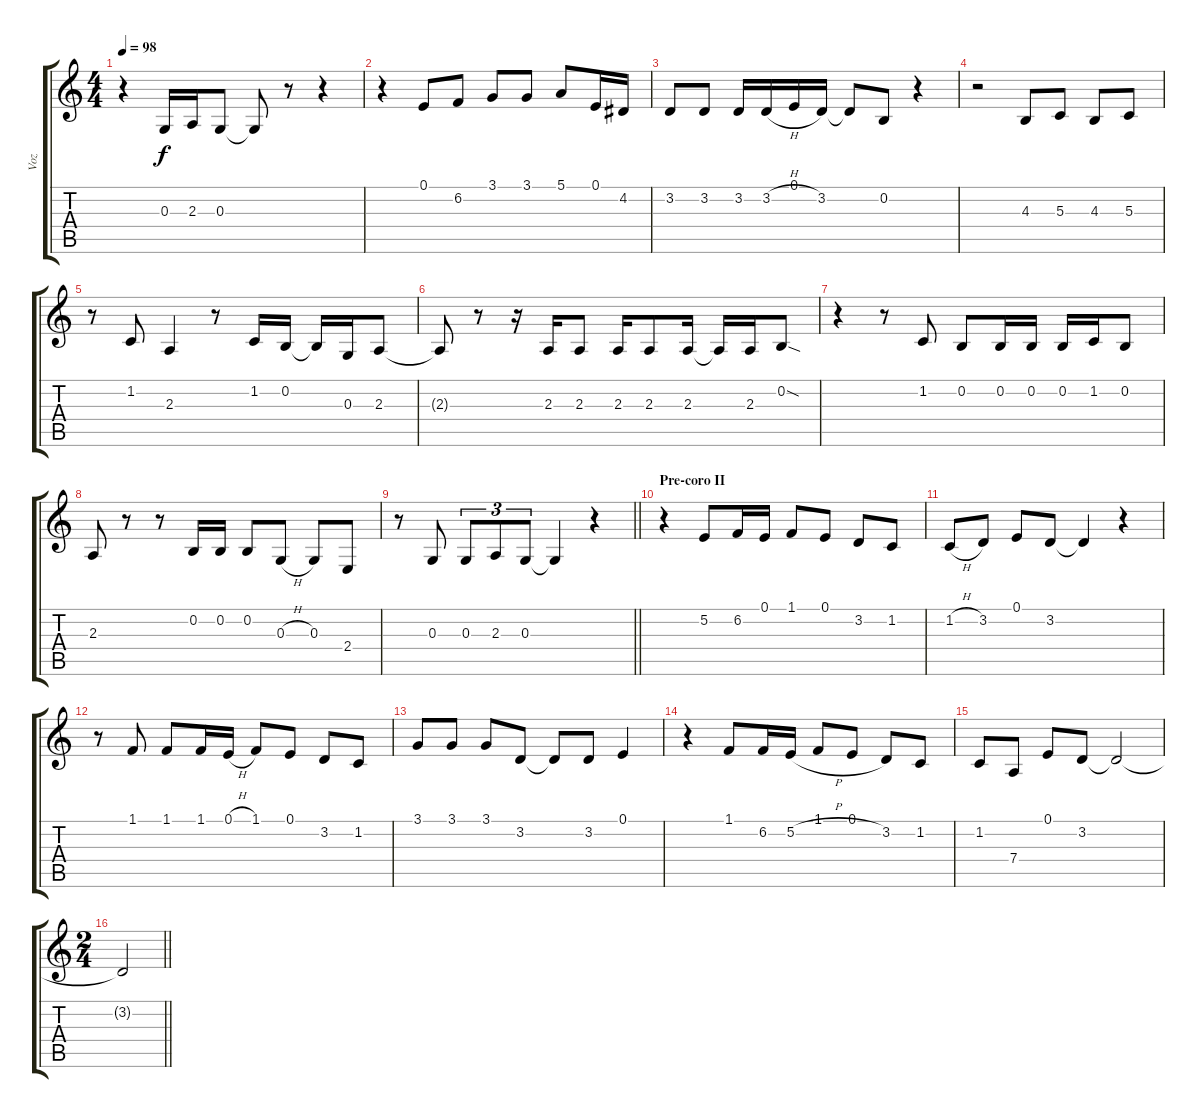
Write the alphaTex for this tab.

\track ("Voz" "Voz") {instrument stringensemble1}
\staff {score tabs}
\tuning (E4 B3 G3 D3 A2 E2) {hide}
\ts (4 4)
\tempo 98
\clef g2
\ks aminor
r.4{dy f} 0.3.16 2.3.16 0.3.8 0.3{t}.8 r.8 r.4 |
r.4 0.1.8 6.2.8 3.1.8 3.1.8 5.1.8 0.1.16 4.2.16 |
3.2.8 3.2.8 3.2.16 3.2{h}.16 0.1.16 3.2.16 3.2{t}.8 0.2.8 r.4 |
r.2 4.3.8 5.3.8 4.3.8 5.3.8 |
r.8 1.2.8 2.3.4 r.8 1.2.16 0.2.16 0.2{t}.16 0.3.16 2.3.8 |
2.3{t}.8 r.8 r.16 2.3.16 2.3.8 2.3.16 2.3.8 2.3.16 2.3{t}.16 2.3.16 0.2{sod}.8 |
r.4 r.8 1.2.8 0.2.8 0.2.16 0.2.16 0.2.16 1.2.16 0.2.8 |
2.3.8 r.8 r.8 0.2.16 0.2.16 0.2.8 0.3{h}.8 0.3.8 2.4.8 |
\barLineRight lightlight
r.8 0.3.8 0.3.8{tu (3 2)} 2.3.8{tu (3 2)} 0.3.8{tu (3 2)} 0.3{t}.4 r.4 |
\section ("" "Pre-coro II")
r.4 5.2.8 6.2.16 0.1.16 1.1.8 0.1.8 3.2.8 1.2.8 |
1.2{h}.8 3.2.8 0.1.8 3.2.8 3.2{t}.4 r.4 |
r.8 1.1.8 1.1.8 1.1.16 0.1{h}.16 1.1.8 0.1.8 3.2.8 1.2.8 |
3.1.8 3.1.8 3.1.8 3.2.8 3.2{t}.8 3.2.8 0.1.4 |
r.4 1.1.8 6.2.16 5.2{h}.16 1.1.8 0.1.8 3.2.8 1.2.8 |
1.2.8 7.4.8 0.1.8 3.2.8 3.2{t}.2 |
\ts (2 4)
\barLineRight lightlight
3.2{t}.2
